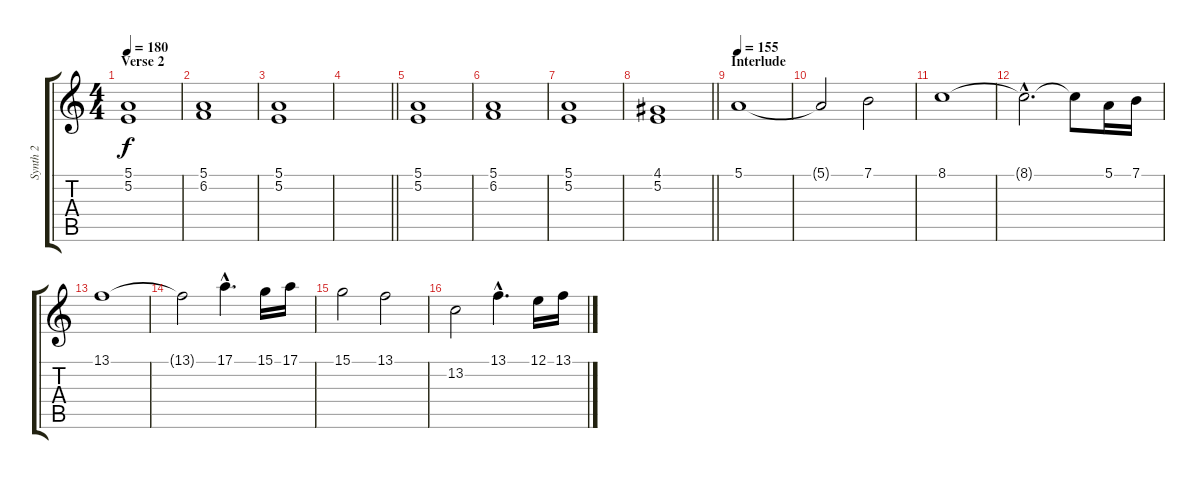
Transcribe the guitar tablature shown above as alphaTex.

\track ("Synth 2" "Synth 2") {instrument stringensemble1}
\staff {score tabs}
\tuning (E4 B3 G3 D3 A2 E2) {hide}
\ts (4 4)
\section ("" "Verse 2")
\tempo 180
\clef g2
\ks c
(5.1 5.2).1{dy f} |
(5.1 6.2).1 |
(5.1 5.2).1 |
\barLineRight lightlight
|
(5.1 5.2).1 |
(5.1 6.2).1 |
(5.1 5.2).1 |
\barLineRight lightlight
(4.1 5.2).1 |
\section ("" "Interlude")
\tempo 155
5.1.1{instrument flute} |
5.1{t}.2 7.1.2 |
8.1.1 |
8.1{hac t}.2{d} 8.1{t}.8 5.1.16 7.1.16 |
13.1.1 |
13.1{t}.2 17.1{hac}.4{d} 15.1.16 17.1.16 |
15.1.2 13.1.2 |
13.2.2 13.1{hac}.4{d} 12.1.16 13.1.16
